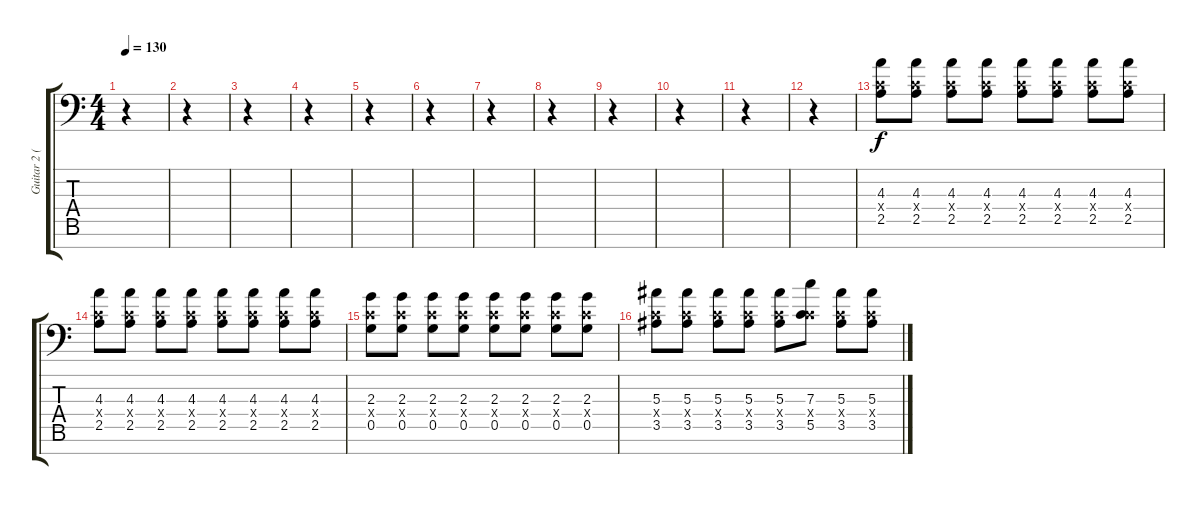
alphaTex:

\track ("Guitar 2 ( Heavy )" "Guitar 2 (") {instrument distortionguitar}
\staff {score tabs}
\tuning (D4 A3 F3 C3 G2 D2 G1) {hide}
\ts (4 4)
\tempo 130
\clef f4
\ks c
r.4{dy f} |
r.4 |
r.4 |
r.4 |
r.4 |
r.4 |
r.4 |
r.4 |
r.4 |
r.4 |
r.4 |
r.4 |
(4.3 0.4{x} 2.5).8 (4.3 0.4{x} 2.5).8 (4.3 0.4{x} 2.5).8 (4.3 0.4{x} 2.5).8 (4.3 0.4{x} 2.5).8 (4.3 0.4{x} 2.5).8 (4.3 0.4{x} 2.5).8 (4.3 0.4{x} 2.5).8 |
(4.3 0.4{x} 2.5).8 (4.3 0.4{x} 2.5).8 (4.3 0.4{x} 2.5).8 (4.3 0.4{x} 2.5).8 (4.3 0.4{x} 2.5).8 (4.3 0.4{x} 2.5).8 (4.3 0.4{x} 2.5).8 (4.3 0.4{x} 2.5).8 |
(2.3 0.4{x} 0.5).8 (2.3 0.4{x} 0.5).8 (2.3 0.4{x} 0.5).8 (2.3 0.4{x} 0.5).8 (2.3 0.4{x} 0.5).8 (2.3 0.4{x} 0.5).8 (2.3 0.4{x} 0.5).8 (2.3 0.4{x} 0.5).8 |
(5.3 0.4{x} 3.5).8 (5.3 0.4{x} 3.5).8 (5.3 0.4{x} 3.5).8 (5.3 0.4{x} 3.5).8 (5.3 0.4{x} 3.5).8 (7.3 0.4{x} 5.5).8 (5.3 0.4{x} 3.5).8 (5.3 0.4{x} 3.5).8
